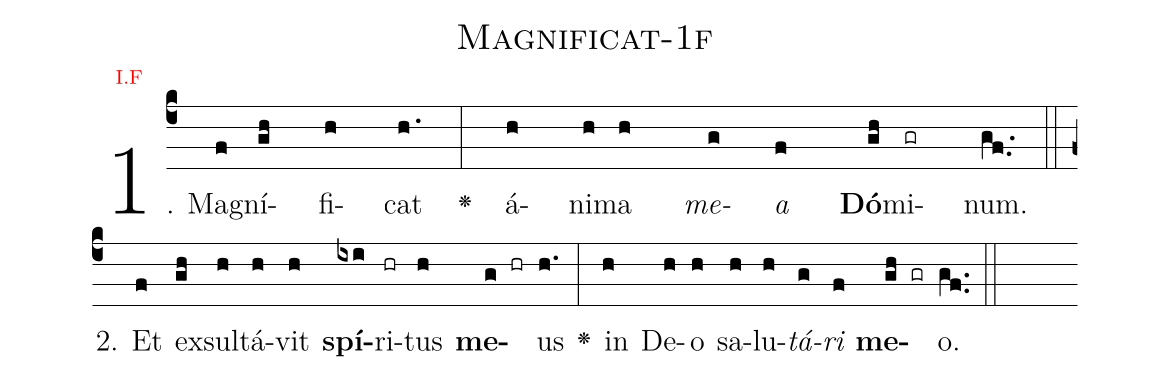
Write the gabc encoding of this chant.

name: Magnificat-1f;
annotation: {\color{red}\scriptsize I.F};
%%
(c4)1. Ma(f)gní(gh)fi(h)cat(h.) <v>\greheightstar</v>(:) á(h)ni(h)ma(h) <i>me</i>(g)<i>a</i>(f) <b>Dó</b>(gh)mi(gr)num.(gf..) (::) (z)
2. Et(f) ex(gh)sul(h)tá(h)vit(h) <b>spí</b>(ixi)ri(hr)tus(h) <b>me</b>(g hr)us(h.) <v>\greheightstar</v>(:) in(h) De(h)o(h) sa(h)lu(h)<i>tá</i>(g)<i>ri</i>(f) <b>me</b>(gh gr)o.(gf..) (::)


%E(h) u(h) o(g) u(f) a(gh) e.(gf..) (::)
